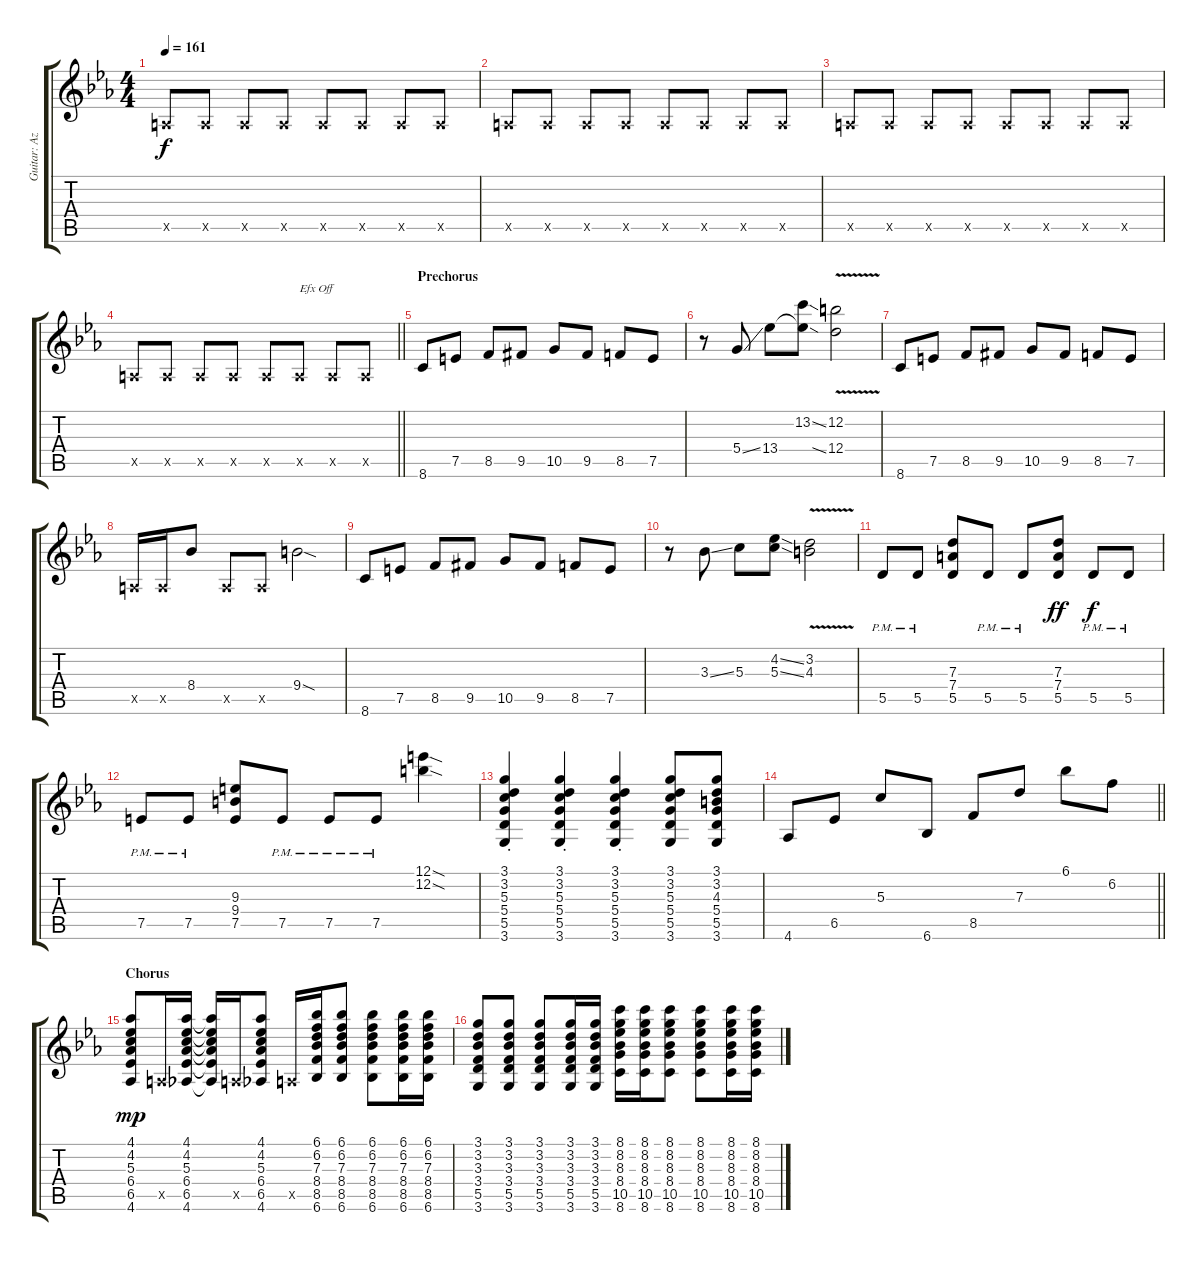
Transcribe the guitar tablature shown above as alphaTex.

\track ("Guitar: Azusa Nakano" "Guitar: Az") {instrument distortionguitar}
\staff {score tabs}
\tuning (E4 B3 G3 D3 A2 E2) {hide}
\ts (4 4)
\tempo 161
\clef g2
\ks eb
0.5{x}.8{dy f} 0.5{x}.8 0.5{x}.8 0.5{x}.8 0.5{x}.8 0.5{x}.8 0.5{x}.8 0.5{x}.8 |
0.5{x}.8 0.5{x}.8 0.5{x}.8 0.5{x}.8 0.5{x}.8 0.5{x}.8 0.5{x}.8 0.5{x}.8 |
0.5{x}.8 0.5{x}.8 0.5{x}.8 0.5{x}.8 0.5{x}.8 0.5{x}.8 0.5{x}.8 0.5{x}.8 |
\barLineRight lightlight
0.5{x}.8 0.5{x}.8 0.5{x}.8 0.5{x}.8 0.5{x}.8 0.5{x}.8{txt "Efx Off"} 0.5{x}.8 0.5{x}.8 |
\section ("" "Prechorus")
8.6.8 7.5.8 8.5.8 9.5{acc #}.8 10.5.8 9.5{acc #}.8 8.5.8 7.5.8 |
r.8 5.4{ss}.8 13.4.8 (13.2{ss} 13.4{ss t}).8 (12.2{v} 12.4{v}).2 |
8.6.8 7.5.8 8.5.8 9.5{acc #}.8 10.5.8 9.5{acc #}.8 8.5.8 7.5.8 |
0.5{x}.16 0.5{x}.16 8.4.8 0.5{x}.8 0.5{x}.8 9.4{sod}.2 |
8.6.8 7.5.8 8.5.8 9.5{acc #}.8 10.5.8 9.5{acc #}.8 8.5.8 7.5.8 |
r.8 3.3{ss}.8 5.3.8 (4.2{ss} 5.3{ss}).8 (3.2 4.3{v}).2 |
5.5{pm}.8 5.5{pm}.8 (7.3 7.4 5.5).8 5.5{pm}.8 5.5{pm}.8 (7.3 7.4 5.5).8{dy ff} 5.5{pm}.8{dy f} 5.5{pm}.8 |
7.5{pm}.8 7.5{pm}.8 (9.3 9.4 7.5).8 7.5{pm}.8 7.5{pm}.8 7.5{pm}.8 (12.1{sod} 12.2{sod}).4 |
(3.1{st} 3.2{st} 5.3{st} 5.4{st} 5.5{st} 3.6{st}).4 (3.1{st} 3.2{st} 5.3{st} 5.4{st} 5.5{st} 3.6{st}).4 (3.1{st} 3.2{st} 5.3{st} 5.4{st} 5.5{st} 3.6{st}).4 (3.1 3.2 5.3 5.4 5.5 3.6).8 (3.1 3.2 4.3 5.4 5.5 3.6).8 |
\barLineRight lightlight
4.6.8 6.5.8 5.3.8 6.6.8 8.5.8 7.3.8 6.1.8 6.2.8 |
\section ("" "Chorus")
(4.1 4.2 5.3 6.4 6.5 4.6).8{dy mp} 0.5{x}.16 (4.1 4.2 5.3 6.4 6.5 4.6).16 (4.1{t} 4.2{t} 5.3{t} 6.4{t} 6.5{t} 4.6{t}).16 0.5{x}.16 (4.1 4.2 5.3 6.4 6.5 4.6).8 0.5{x}.16 (6.1 6.2 7.3 8.4 8.5 6.6).16 (6.1 6.2 7.3 8.4 8.5 6.6).8 (6.1 6.2 7.3 8.4 8.5 6.6).8 (6.1 6.2 7.3 8.4 8.5 6.6).16 (6.1 6.2 7.3 8.4 8.5 6.6).16 |
(3.1 3.2 3.3 3.4 5.5 3.6).8 (3.1 3.2 3.3 3.4 5.5 3.6).8 (3.1 3.2 3.3 3.4 5.5 3.6).8 (3.1 3.2 3.3 3.4 5.5 3.6).16 (3.1 3.2 3.3 3.4 5.5 3.6).16 (8.1 8.2 8.3 8.4 10.5 8.6).16 (8.1 8.2 8.3 8.4 10.5 8.6).16 (8.1 8.2 8.3 8.4 10.5 8.6).8 (8.1 8.2 8.3 8.4 10.5 8.6).8 (8.1 8.2 8.3 8.4 10.5 8.6).16 (8.1 8.2 8.3 8.4 10.5 8.6).16
